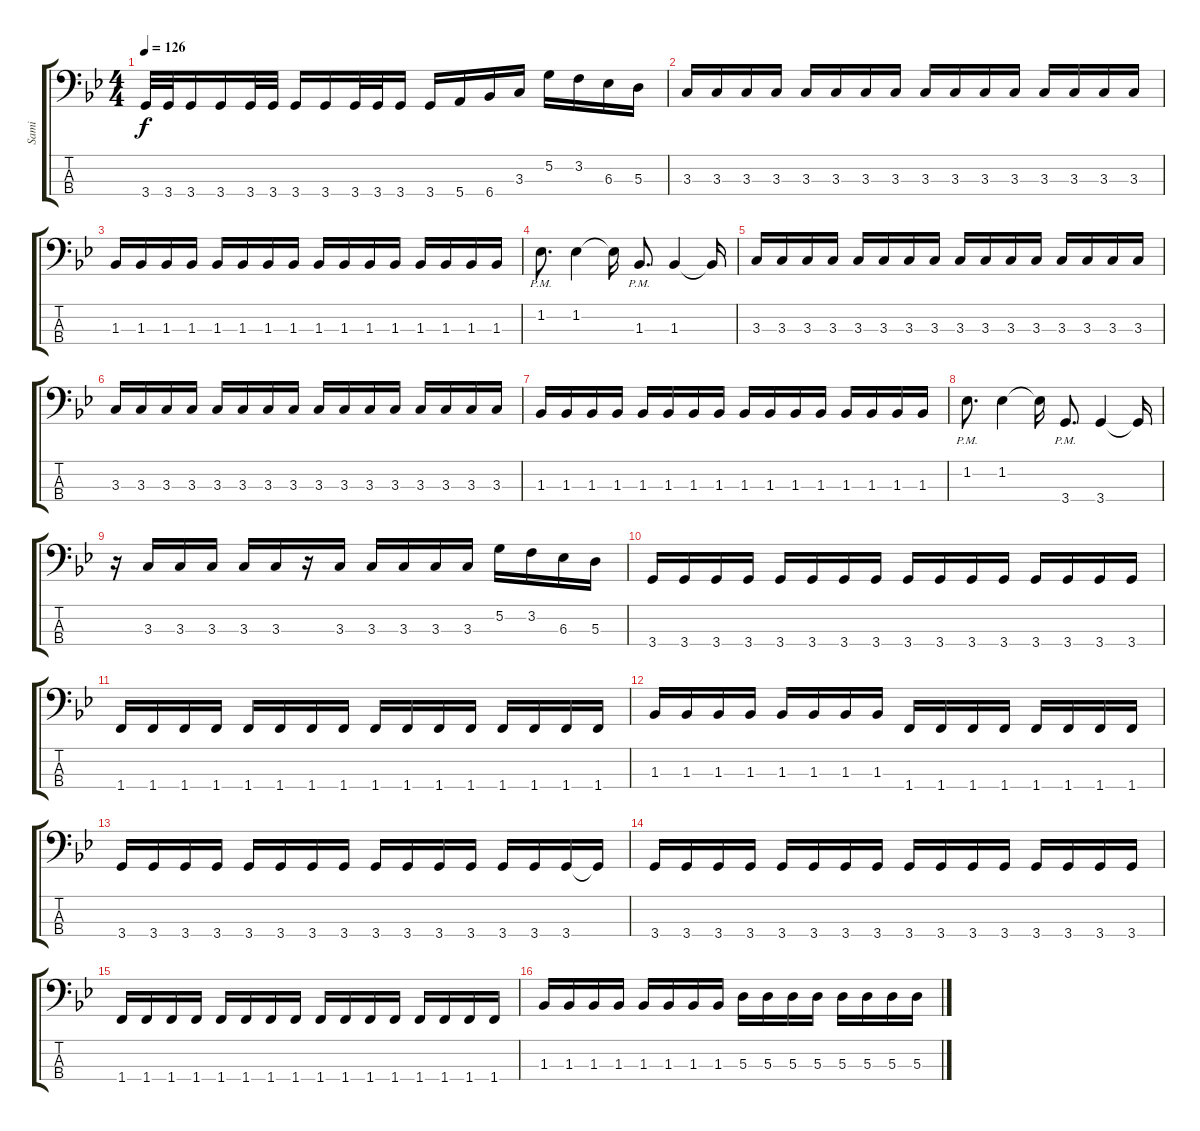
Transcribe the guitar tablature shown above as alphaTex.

\track ("Sami" "Sami") {instrument electricbassfinger}
\staff {score tabs}
\tuning (G2 D2 A1 E1) {hide}
\ts (4 4)
\tempo 126
\clef f4
\ks gminor
3.4.32{dy f} 3.4.32 3.4.16 3.4.16 3.4.32 3.4.32 3.4.16 3.4.16 3.4.32 3.4.32 3.4.16 3.4.16 5.4.16 6.4.16 3.3.16 5.2.16 3.2.16 6.3.16 5.3.16 |
3.3.16 3.3.16 3.3.16 3.3.16 3.3.16 3.3.16 3.3.16 3.3.16 3.3.16 3.3.16 3.3.16 3.3.16 3.3.16 3.3.16 3.3.16 3.3.16 |
1.3.16 1.3.16 1.3.16 1.3.16 1.3.16 1.3.16 1.3.16 1.3.16 1.3.16 1.3.16 1.3.16 1.3.16 1.3.16 1.3.16 1.3.16 1.3.16 |
1.2{pm}.8{d} 1.2.4 1.2{t}.16 1.3{pm}.8{d} 1.3.4 1.3{t}.16 |
3.3.16 3.3.16 3.3.16 3.3.16 3.3.16 3.3.16 3.3.16 3.3.16 3.3.16 3.3.16 3.3.16 3.3.16 3.3.16 3.3.16 3.3.16 3.3.16 |
3.3.16 3.3.16 3.3.16 3.3.16 3.3.16 3.3.16 3.3.16 3.3.16 3.3.16 3.3.16 3.3.16 3.3.16 3.3.16 3.3.16 3.3.16 3.3.16 |
1.3.16 1.3.16 1.3.16 1.3.16 1.3.16 1.3.16 1.3.16 1.3.16 1.3.16 1.3.16 1.3.16 1.3.16 1.3.16 1.3.16 1.3.16 1.3.16 |
1.2{pm}.8{d} 1.2.4 1.2{t}.16 3.4{pm}.8{d} 3.4.4 3.4{t}.16 |
r.16 3.3.16 3.3.16 3.3.16 3.3.16 3.3.16 r.16 3.3.16 3.3.16 3.3.16 3.3.16 3.3.16 5.2.16 3.2.16 6.3.16 5.3.16 |
3.4.16 3.4.16 3.4.16 3.4.16 3.4.16 3.4.16 3.4.16 3.4.16 3.4.16 3.4.16 3.4.16 3.4.16 3.4.16 3.4.16 3.4.16 3.4.16 |
1.4.16 1.4.16 1.4.16 1.4.16 1.4.16 1.4.16 1.4.16 1.4.16 1.4.16 1.4.16 1.4.16 1.4.16 1.4.16 1.4.16 1.4.16 1.4.16 |
1.3.16 1.3.16 1.3.16 1.3.16 1.3.16 1.3.16 1.3.16 1.3.16 1.4.16 1.4.16 1.4.16 1.4.16 1.4.16 1.4.16 1.4.16 1.4.16 |
3.4.16 3.4.16 3.4.16 3.4.16 3.4.16 3.4.16 3.4.16 3.4.16 3.4.16 3.4.16 3.4.16 3.4.16 3.4.16 3.4.16 3.4.16 3.4{t}.16 |
3.4.16 3.4.16 3.4.16 3.4.16 3.4.16 3.4.16 3.4.16 3.4.16 3.4.16 3.4.16 3.4.16 3.4.16 3.4.16 3.4.16 3.4.16 3.4.16 |
1.4.16 1.4.16 1.4.16 1.4.16 1.4.16 1.4.16 1.4.16 1.4.16 1.4.16 1.4.16 1.4.16 1.4.16 1.4.16 1.4.16 1.4.16 1.4.16 |
1.3.16 1.3.16 1.3.16 1.3.16 1.3.16 1.3.16 1.3.16 1.3.16 5.3.16 5.3.16 5.3.16 5.3.16 5.3.16 5.3.16 5.3.16 5.3.16
